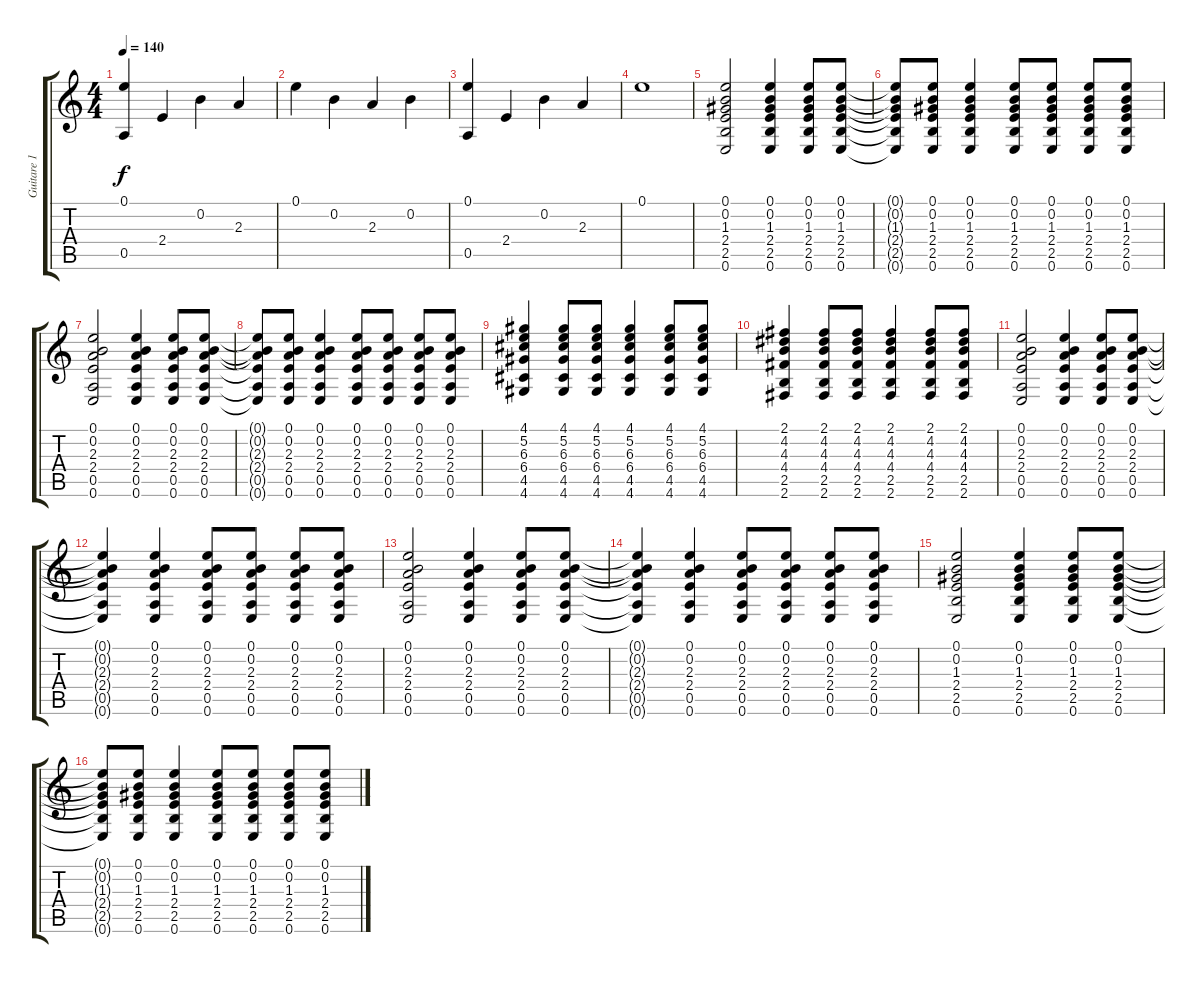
\track ("Guitare 1" "Guitare 1") {instrument acousticguitarnylon}
\staff {score tabs}
\tuning (E4 B3 G3 D3 A2 E2) {hide}
\ts (4 4)
\tempo 140
\clef g2
\ks c
(0.1 0.5).4{dy f} 2.4.4 0.2.4 2.3.4 |
0.1.4 0.2.4 2.3.4 0.2.4 |
(0.1 0.5).4 2.4.4 0.2.4 2.3.4 |
0.1.1 |
(0.1 0.2 1.3 2.4 2.5 0.6).2 (0.1 0.2 1.3 2.4 2.5 0.6).4 (0.1 0.2 1.3 2.4 2.5 0.6).8 (0.1 0.2 1.3 2.4 2.5 0.6).8 |
(0.1{t} 0.2{t} 1.3{t} 2.4{t} 2.5{t} 0.6{t}).8 (0.1 0.2 1.3 2.4 2.5 0.6).8 (0.1 0.2 1.3 2.4 2.5 0.6).4 (0.1 0.2 1.3 2.4 2.5 0.6).8 (0.1 0.2 1.3 2.4 2.5 0.6).8 (0.1 0.2 1.3 2.4 2.5 0.6).8 (0.1 0.2 1.3 2.4 2.5 0.6).8 |
(0.1 0.2 2.3 2.4 0.5 0.6).2 (0.1 0.2 2.3 2.4 0.5 0.6).4 (0.1 0.2 2.3 2.4 0.5 0.6).8 (0.1 0.2 2.3 2.4 0.5 0.6).8 |
(0.1{t} 0.2{t} 2.3{t} 2.4{t} 0.5{t} 0.6{t}).8 (0.1 0.2 2.3 2.4 0.5 0.6).8 (0.1 0.2 2.3 2.4 0.5 0.6).4 (0.1 0.2 2.3 2.4 0.5 0.6).8 (0.1 0.2 2.3 2.4 0.5 0.6).8 (0.1 0.2 2.3 2.4 0.5 0.6).8 (0.1 0.2 2.3 2.4 0.5 0.6).8 |
(4.1 5.2 6.3 6.4 4.5 4.6).4 (4.1 5.2 6.3 6.4 4.5 4.6).8 (4.1 5.2 6.3 6.4 4.5 4.6).8 (4.1 5.2 6.3 6.4 4.5 4.6).4 (4.1 5.2 6.3 6.4 4.5 4.6).8 (4.1 5.2 6.3 6.4 4.5 4.6).8 |
(2.1 4.2 4.3 4.4 2.5 2.6).4 (2.1 4.2 4.3 4.4 2.5 2.6).8 (2.1 4.2 4.3 4.4 2.5 2.6).8 (2.1 4.2 4.3 4.4 2.5 2.6).4 (2.1 4.2 4.3 4.4 2.5 2.6).8 (2.1 4.2 4.3 4.4 2.5 2.6).8 |
(0.1 0.2 2.3 2.4 0.5 0.6).2 (0.1 0.2 2.3 2.4 0.5 0.6).4 (0.1 0.2 2.3 2.4 0.5 0.6).8 (0.1 0.2 2.3 2.4 0.5 0.6).8 |
(0.1{t} 0.2{t} 2.3{t} 2.4{t} 0.5{t} 0.6{t}).4 (0.1 0.2 2.3 2.4 0.5 0.6).4 (0.1 0.2 2.3 2.4 0.5 0.6).8 (0.1 0.2 2.3 2.4 0.5 0.6).8 (0.1 0.2 2.3 2.4 0.5 0.6).8 (0.1 0.2 2.3 2.4 0.5 0.6).8 |
(0.1 0.2 2.3 2.4 0.5 0.6).2 (0.1 0.2 2.3 2.4 0.5 0.6).4 (0.1 0.2 2.3 2.4 0.5 0.6).8 (0.1 0.2 2.3 2.4 0.5 0.6).8 |
(0.1{t} 0.2{t} 2.3{t} 2.4{t} 0.5{t} 0.6{t}).4 (0.1 0.2 2.3 2.4 0.5 0.6).4 (0.1 0.2 2.3 2.4 0.5 0.6).8 (0.1 0.2 2.3 2.4 0.5 0.6).8 (0.1 0.2 2.3 2.4 0.5 0.6).8 (0.1 0.2 2.3 2.4 0.5 0.6).8 |
(0.1 0.2 1.3 2.4 2.5 0.6).2 (0.1 0.2 1.3 2.4 2.5 0.6).4 (0.1 0.2 1.3 2.4 2.5 0.6).8 (0.1 0.2 1.3 2.4 2.5 0.6).8 |
(0.1{t} 0.2{t} 1.3{t} 2.4{t} 2.5{t} 0.6{t}).8 (0.1 0.2 1.3 2.4 2.5 0.6).8 (0.1 0.2 1.3 2.4 2.5 0.6).4 (0.1 0.2 1.3 2.4 2.5 0.6).8 (0.1 0.2 1.3 2.4 2.5 0.6).8 (0.1 0.2 1.3 2.4 2.5 0.6).8 (0.1 0.2 1.3 2.4 2.5 0.6).8
